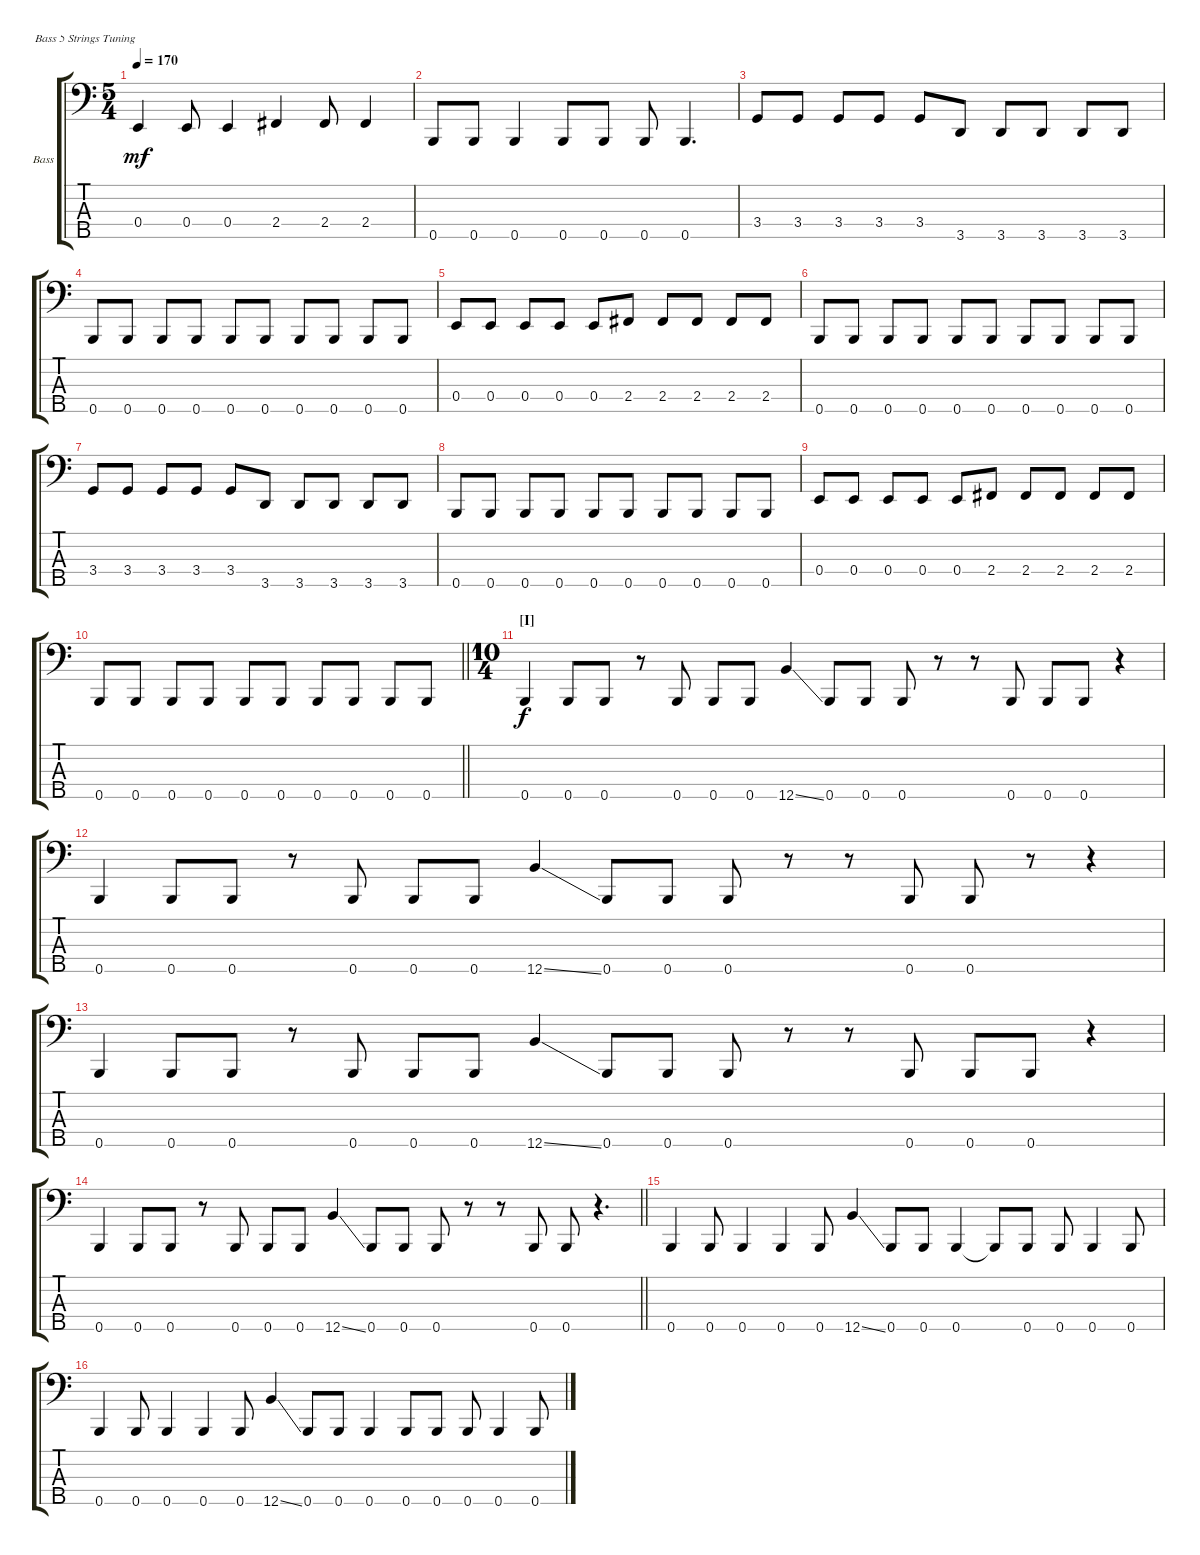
\bracketExtendMode groupsimilarinstruments
\firstSystemTrackNameOrientation horizontal
\otherSystemsTrackNameOrientation horizontal
\track ("Bass" "Bass") {multiBarRest instrument electricbassfinger}
\staff {score tabs}
\tuning (G2 D2 A1 E1 B0)
\ts (5 4)
\tempo 170
\clef f4
\ks c
0.4.4{dy mf} 0.4.8 0.4.4 2.4.4 2.4.8 2.4.4 |
0.5.8 0.5.8 0.5.4 0.5.8 0.5.8 0.5.8 0.5.4{d} |
3.4.8 3.4.8 3.4.8 3.4.8 3.4.8 3.5.8 3.5.8 3.5.8 3.5.8 3.5.8 |
0.5.8 0.5.8 0.5.8 0.5.8 0.5.8 0.5.8 0.5.8 0.5.8 0.5.8 0.5.8 |
0.4.8 0.4.8 0.4.8 0.4.8 0.4.8 2.4.8 2.4.8 2.4.8 2.4.8 2.4.8 |
0.5.8 0.5.8 0.5.8 0.5.8 0.5.8 0.5.8 0.5.8 0.5.8 0.5.8 0.5.8 |
3.4.8 3.4.8 3.4.8 3.4.8 3.4.8 3.5.8 3.5.8 3.5.8 3.5.8 3.5.8 |
0.5.8 0.5.8 0.5.8 0.5.8 0.5.8 0.5.8 0.5.8 0.5.8 0.5.8 0.5.8 |
0.4.8 0.4.8 0.4.8 0.4.8 0.4.8 2.4.8 2.4.8 2.4.8 2.4.8 2.4.8 |
\barLineRight lightlight
0.5.8 0.5.8 0.5.8 0.5.8 0.5.8 0.5.8 0.5.8 0.5.8 0.5.8 0.5.8 |
\ts (10 4)
\section ("I" "")
0.5.4{dy f} 0.5.8 0.5.8 r.8 0.5.8 0.5.8 0.5.8 12.5{ss}.4 0.5.8 0.5.8 0.5.8{beam split} r.8 r.8 0.5.8 0.5.8 0.5.8 r.4 |
0.5.4 0.5.8 0.5.8 r.8 0.5.8 0.5.8 0.5.8 12.5{ss}.4 0.5.8 0.5.8 0.5.8{beam split} r.8 r.8 0.5.8 0.5.8 r.8 r.4 |
0.5.4 0.5.8 0.5.8 r.8 0.5.8 0.5.8 0.5.8 12.5{ss}.4 0.5.8 0.5.8 0.5.8{beam split} r.8 r.8 0.5.8 0.5.8 0.5.8 r.4 |
\barLineRight lightlight
0.5.4 0.5.8 0.5.8 r.8 0.5.8 0.5.8 0.5.8 12.5{ss}.4 0.5.8 0.5.8 0.5.8{beam split} r.8 r.8 0.5.8 0.5.8 r.4{d} |
0.5.4 0.5.8 0.5.4 0.5.4 0.5.8 12.5{ss}.4 0.5.8 0.5.8 0.5.4 0.5{t}.8 0.5.8 0.5.8 0.5.4 0.5.8 |
0.5.4 0.5.8 0.5.4 0.5.4 0.5.8 12.5{ss}.4 0.5.8 0.5.8 0.5.4 0.5.8 0.5.8 0.5.8 0.5.4 0.5.8
